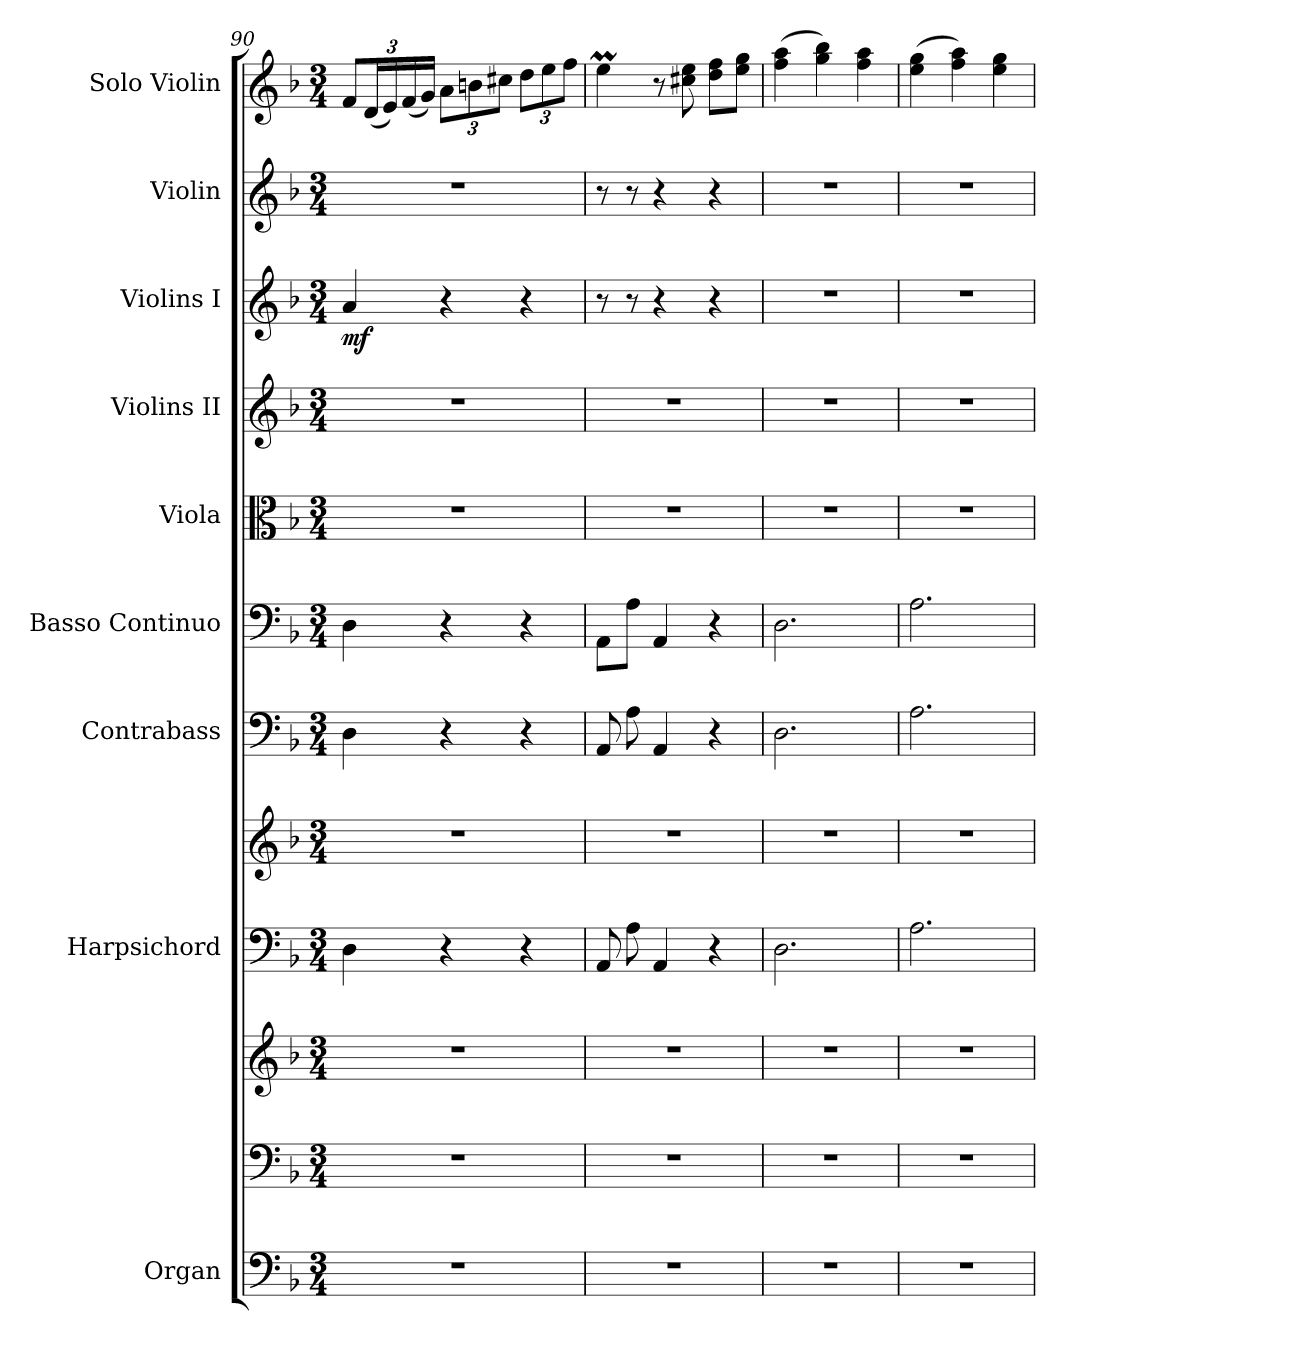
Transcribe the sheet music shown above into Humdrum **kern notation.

**kern	**kern	**kern	**kern	**kern	**kern	**kern	**kern	**kern	**kern	**dynam	**kern	**kern
*part9	*part9	*part9	*part8	*part8	*part7	*part6	*part5	*part4	*part3	*part3	*part2	*part1
*staff12	*staff11	*staff10	*staff9	*staff8	*staff7	*staff6	*staff5	*staff4	*staff3	*staff3	*staff2	*staff1
*I"Organ	*	*	*I"Harpsichord	*	*I"Contrabass	*I"Basso Continuo	*I"Viola	*I"Violins II	*I"Violins I	*	*I"Violin	*I"Solo Violin
*I'Org.	*	*	*I'Hch.	*	*I'Cb.	*I'B.C.	*I'Vla.	*I'Vlns. II	*I'Vlns. I	*	*I'Vln.	*I'Vln.
!!LO:PB:g=z
*clefF4	*clefF4	*clefG2	*clefF4	*clefG2	*clefF4	*clefF4	*clefC3	*clefG2	*clefG2	*	*clefG2	*clefG2
*	*	*	*	*	*ITrd7c12	*	*	*	*	*	*	*
*k[b-]	*k[b-]	*k[b-]	*k[b-]	*k[b-]	*k[b-]	*k[b-]	*k[b-]	*k[b-]	*k[b-]	*	*k[b-]	*k[b-]
*M3/4	*M3/4	*M3/4	*M3/4	*M3/4	*M3/4	*M3/4	*M3/4	*M3/4	*M3/4	*	*M3/4	*M3/4
*	*	*	*	*	*	*	*	*	*	*	*	*Xbrackettup
=90	=90	=90	=90	=90	=90	=90	=90	=90	=90	=90	=90	=90
!	!	!	!	!	!	!	!	!	!	!LO:DY:b	!	!
2.r	2.r	2.r	4D\	2.r	4DD\	4D\	2.r	2.r	4a/	mf	2.r	12f/L
.	.	.	.	.	.	.	.	.	.	.	.	(<24d/L
.	.	.	.	.	.	.	.	.	.	.	.	24e/)
.	.	.	.	.	.	.	.	.	.	.	.	(<24f/
.	.	.	.	.	.	.	.	.	.	.	.	24g/JJ)
.	.	.	4r	.	4r	4r	.	.	4r	.	.	12a\L
.	.	.	.	.	.	.	.	.	.	.	.	12bn\
.	.	.	.	.	.	.	.	.	.	.	.	12cc#X\J
.	.	.	4r	.	4r	4r	.	.	4r	.	.	12dd\L
.	.	.	.	.	.	.	.	.	.	.	.	12ee\
.	.	.	.	.	.	.	.	.	.	.	.	12ff\J
=91	=91	=91	=91	=91	=91	=91	=91	=91	=91	=91	=91	=91
2.r	2.r	2.r	8AA/	2.r	8AAA/	8AA\L	2.r	2.r	8r	.	8r	4eem\
.	.	.	8A\	.	8AA\	8A\J	.	.	8r	.	8r	.
.	.	.	4AA/	.	4AAA/	4AA/	.	.	4r	.	4r	8r
.	.	.	.	.	.	.	.	.	.	.	.	8cc#X\ 8ee\
.	.	.	4r	.	4r	4r	.	.	4r	.	4r	8dd\ 8ff\L
.	.	.	.	.	.	.	.	.	.	.	.	8ee\ 8gg\J
=92	=92	=92	=92	=92	=92	=92	=92	=92	=92	=92	=92	=92
2.r	2.r	2.r	2.D\	2.r	2.DD\	2.D\	2.r	2.r	2.r	.	2.r	(>4ff\ 4aa\
.	.	.	.	.	.	.	.	.	.	.	.	4gg\ 4bb-\)
.	.	.	.	.	.	.	.	.	.	.	.	4ff\ 4aa\
=93	=93	=93	=93	=93	=93	=93	=93	=93	=93	=93	=93	=93
2.r	2.r	2.r	2.A\	2.r	2.AA\	2.A\	2.r	2.r	2.r	.	2.r	(>4ee\ 4gg\
.	.	.	.	.	.	.	.	.	.	.	.	4ff\ 4aa\)
.	.	.	.	.	.	.	.	.	.	.	.	4ee\ 4gg\
=	=	=	=	=	=	=	=	=	=	=	=	=
*-	*-	*-	*-	*-	*-	*-	*-	*-	*-	*-	*-	*-
